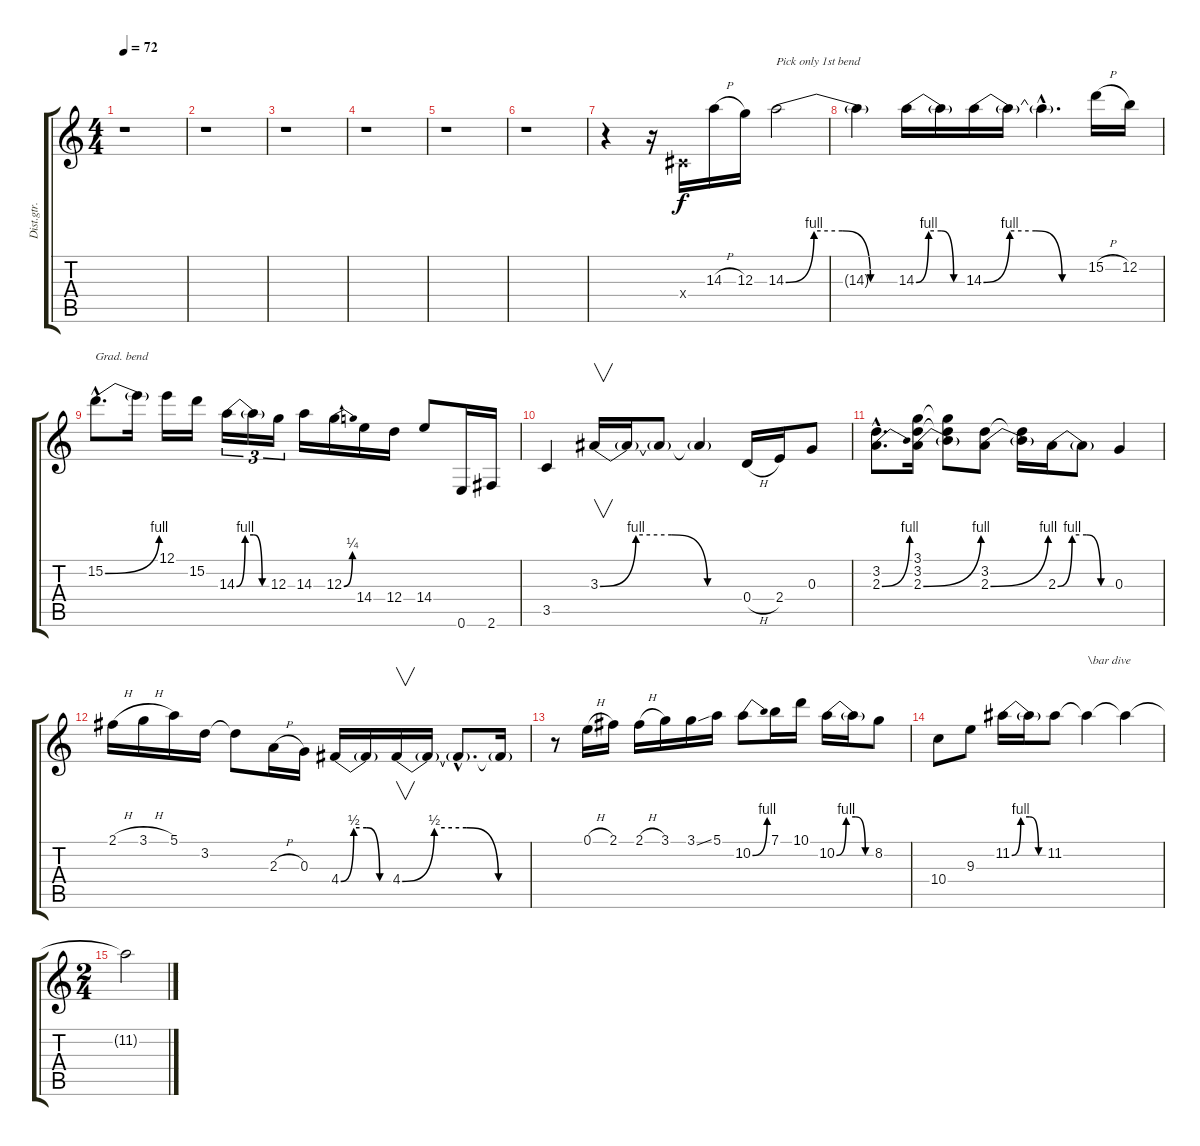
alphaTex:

\track ("Dist.gtr." "Dist.gtr.") {instrument distortionguitar}
\staff {score tabs}
\tuning (E4 B3 G3 D3 A2 E2) {hide}
\ts (4 4)
\tempo 72
\clef g2
\ks c
r.1{dy f} |
r.1 |
r.1 |
r.1 |
r.1 |
r.1 |
r.4 r.16 -1.4{x}.16 14.3{h}.16 12.3.16 14.3{be (custom 0 0 15 4 30 4 45 0 60 0)}.2{txt "Pick only 1st bend"} |
14.3{t}.4 14.3{be (custom 0 0 15 4 30 4 45 0 60 0)}.16 14.3{t}.16 14.3{be (custom 0 0 15 4 30 4 45 0 60 0)}.16 14.3{t}.16 14.3{hac t}.4{d} 15.2{h}.16 12.2.16 |
15.2{be (bend 0 0 60 4) hac}.8{d txt "Grad. bend"} 15.2{t}.16 12.1.16 15.2.16 14.3{be (custom 0 0 15 4 30 4 45 0 60 0)}.16{tu (3 2)} 14.3{t}.16{tu (3 2)} 12.3.16{tu (3 2)} 14.3.16 12.3{be (bend 0 0 60 1)}.16 14.4.16 12.4.16 14.4.8 0.6.16 2.6.16 |
3.5.4 3.3{be (custom 0 0 15 4 30 4 45 0 60 0)}.16{v} 3.3{t}.16 3.3{t}.8 3.3{t}.4 0.4{h}.16 2.4.16 0.3.8 |
(3.2{hac} 2.3{be (bend 0 0 60 4) hac}).8{d} (3.1 3.2 2.3{be (bend 0 0 60 4)}).16 (3.1{t} 3.2{t} 2.3{t}).8 (3.2 2.3{be (bend 0 0 60 4)}).8 (3.2{t} 2.3{t}).16 2.3{be (custom 0 0 15 4 30 4 45 0 60 0)}.16 2.3{t}.8 0.3.4 |
2.1{h}.16 3.1{h}.16 5.1.16 3.2.16 3.2{t}.8 2.3{h}.16 0.3.16 4.4{be (custom 0 0 15 2 30 2 45 0 60 0)}.16 4.4{t}.16 4.4{be (custom 0 0 15 2 30 2 45 0 60 0)}.16{v} 4.4{t}.16 4.4{hac t}.8{d} 4.4{t}.16 |
r.8 0.1{h}.16 2.1.16 2.1{h}.16 3.1.16 3.1{ss}.16 5.1.16 10.2{be (bend 0 0 60 4)}.8 7.1.16 10.1.16 10.2{be (custom 0 0 15 4 30 4 45 0 60 0)}.16 10.2{t}.16 8.2.8 |
10.4.8 9.3.8 11.2{be (custom 0 0 15 4 30 4 45 0 60 0)}.16 11.2{t}.16 11.2.8 11.2{t}.4{txt "\\bar dive"} 11.2{t}.4 |
\ts (2 4)
11.2{t}.2
